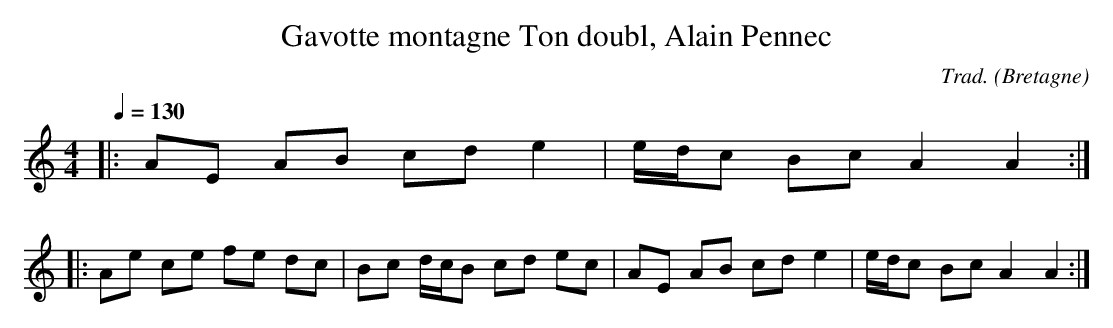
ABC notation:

X:1
T:Gavotte montagne Ton doubl, Alain Pennec
C:Trad.
O:Bretagne
M:4/4
L:1/8
Q:1/4=130
K:C
|: AE AB cd e2 | e/d/c Bc A2 A2 ::
Ae ce fe dc | Bc d/c/B cd ec | AE AB cd e2 | e/d/c Bc A2 A2 :|
